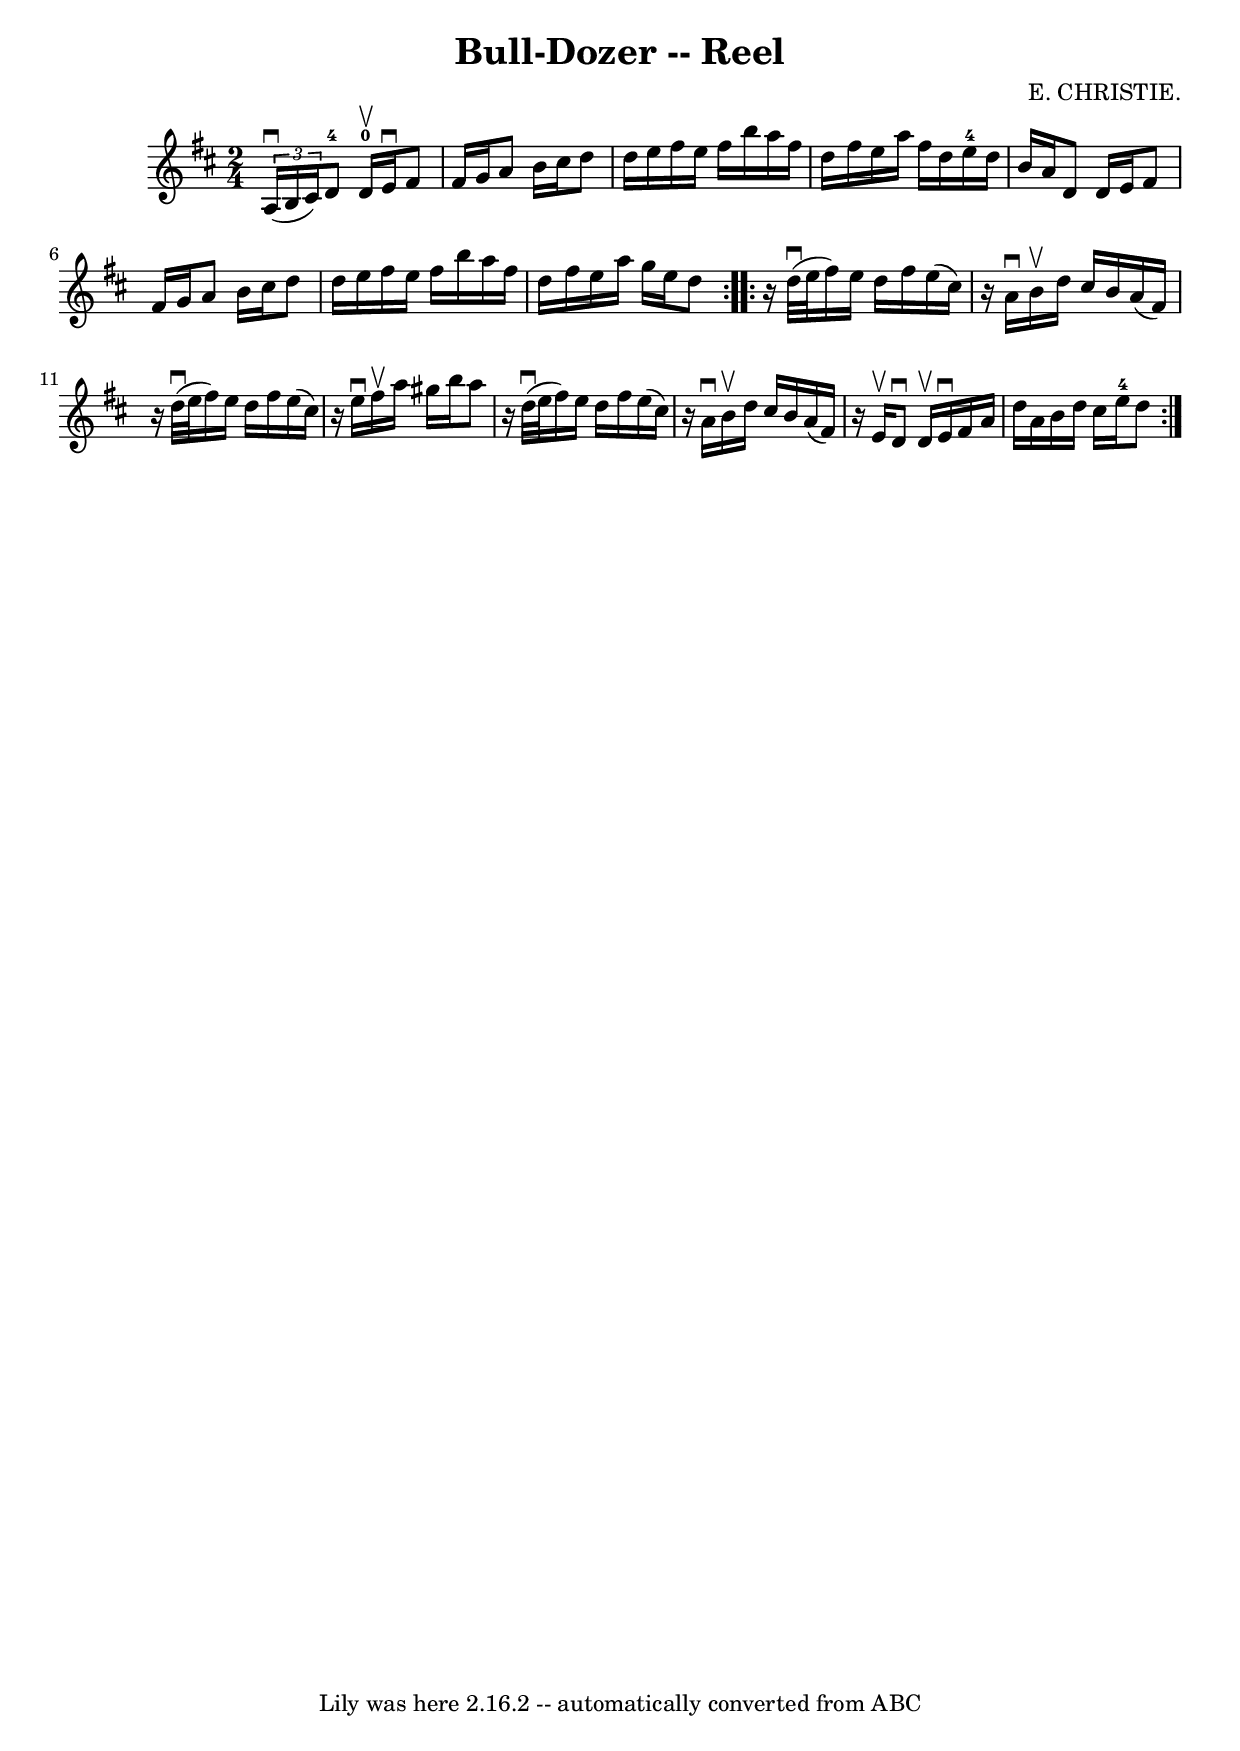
\version "2.7.40"
\include "Mammoth.ily"
\header {
	%% book = "Ryan's Mammoth Collection"
	composer = "E. CHRISTIE."
	crossRefNumber = "1"
	footnotes = "\\\\359"
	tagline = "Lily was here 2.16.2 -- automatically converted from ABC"
	title = "Bull-Dozer -- Reel"
}
voicedefault =  {


\repeat volta 2 {
\time 2/4 
\key d \major   \times 2/3 { a16^\downbow(b16 cis'16) } 
|
 d'8-4 d'16-0^\upbow e'16^\downbow fis'8 fis'16 
 g'16    |
 a'8 b'16 cis''16 d''8 d''16 e''16    
|
 fis''16 e''16 fis''16 b''16 a''16 fis''16 d''16    
fis''16    |
 e''16 a''16 fis''16 d''16 e''16-4   
d''16 b'16 a'16    |
 d'8 d'16 e'16 fis'8 fis'16    
g'16    |
 a'8 b'16 cis''16 d''8 d''16 e''16    |
 
 fis''16 e''16 fis''16 b''16 a''16 fis''16 d''16 fis''16  
  |
 e''16 a''16 g''16 e''16 d''8    }     
\repeat volta 2 {   r16 d''32^\downbow(e''32  |
 fis''16)   
e''16 d''16 fis''16 e''16 (cis''16)   r16 a'16^\downbow   
|
 b'16^\upbow d''16 cis''16 b'16 a'16 (fis'16)   r16 
 d''32^\downbow(e''32    |
 fis''16) e''16 d''16    
fis''16 e''16 (cis''16)   r16 e''16^\downbow   |
 fis''16 
^\upbow a''16 gis''16 b''16 a''8    r16 d''32^\downbow(e''32    
|
 fis''16) e''16 d''16 fis''16 e''16 (cis''16)   
r16 a'16^\downbow   |
 b'16^\upbow d''16 cis''16 b'16    
a'16 (fis'16)   r16 e'16^\upbow   |
 d'8^\downbow d'16 
^\upbow e'16^\downbow fis'16 a'16 d''16 a'16    |
 b'16   
 d''16 cis''16 e''16-4 d''8    }   
}

\score{
    <<

	\context Staff="default"
	{
	    \voicedefault 
	}

    >>
	\layout {
	}
	\midi {}
}
